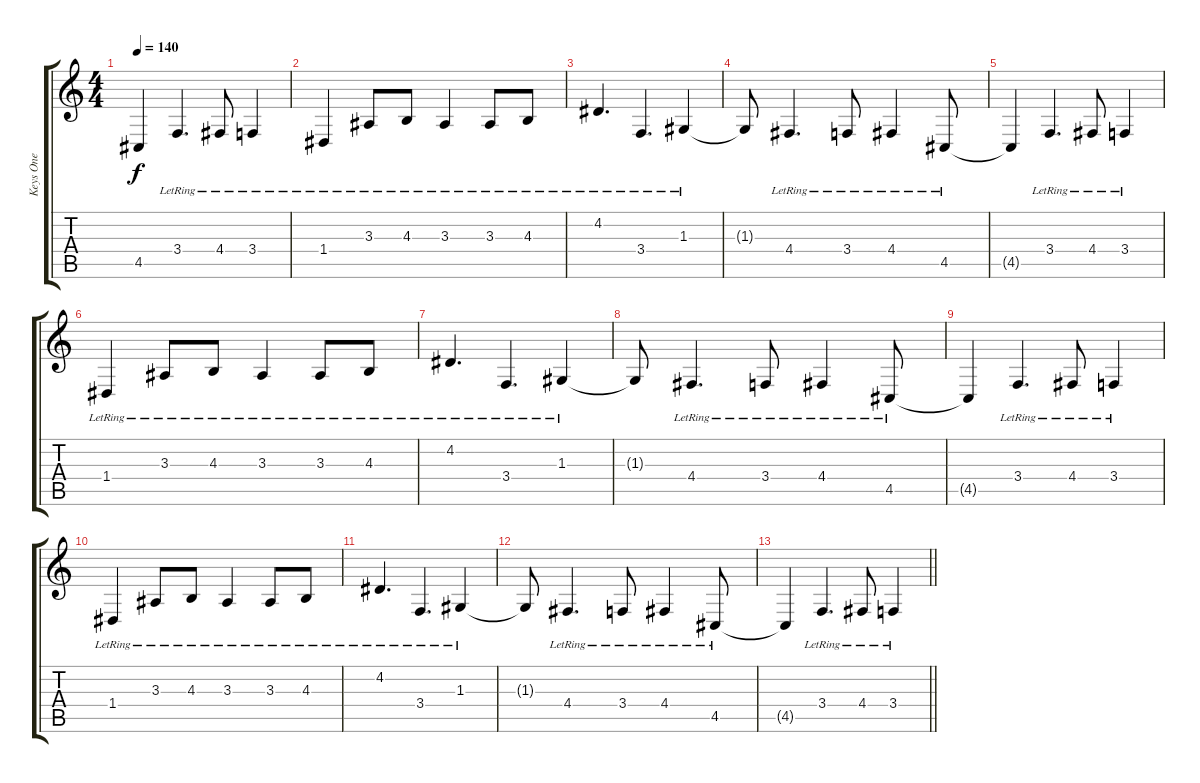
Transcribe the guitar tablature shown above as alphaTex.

\track ("Keys One" "Keys One") {instrument acousticgrandpiano}
\staff {score tabs}
\tuning (E4 B3 G3 D3 A2 E2) {hide}
\ts (4 4)
\tempo 140
\clef g2
\ks c
4.5{t}.4{dy f} 3.4{lr}.4{d} 4.4{lr}.8 3.4{lr}.4 |
1.4{lr}.4 3.3{lr}.8 4.3{lr}.8 3.3{lr}.4 3.3{lr}.8 4.3{lr}.8 |
4.2{lr}.4{d} 3.4{lr}.4{d} 1.3{lr}.4 |
1.3{t}.8 4.4{lr}.4{d} 3.4{lr}.8 4.4{lr}.4 4.5{lr}.8 |
4.5{t}.4 3.4{lr}.4{d} 4.4{lr}.8 3.4{lr}.4 |
1.4{lr}.4 3.3{lr}.8 4.3{lr}.8 3.3{lr}.4 3.3{lr}.8 4.3{lr}.8 |
4.2{lr}.4{d} 3.4{lr}.4{d} 1.3{lr}.4 |
1.3{t}.8 4.4{lr}.4{d} 3.4{lr}.8 4.4{lr}.4 4.5{lr}.8 |
4.5{t}.4 3.4{lr}.4{d} 4.4{lr}.8 3.4{lr}.4 |
1.4{lr}.4 3.3{lr}.8 4.3{lr}.8 3.3{lr}.4 3.3{lr}.8 4.3{lr}.8 |
4.2{lr}.4{d} 3.4{lr}.4{d} 1.3{lr}.4 |
1.3{t}.8 4.4{lr}.4{d} 3.4{lr}.8 4.4{lr}.4 4.5{lr}.8 |
\barLineRight lightlight
4.5{t}.4 3.4{lr}.4{d} 4.4{lr}.8 3.4{lr}.4
